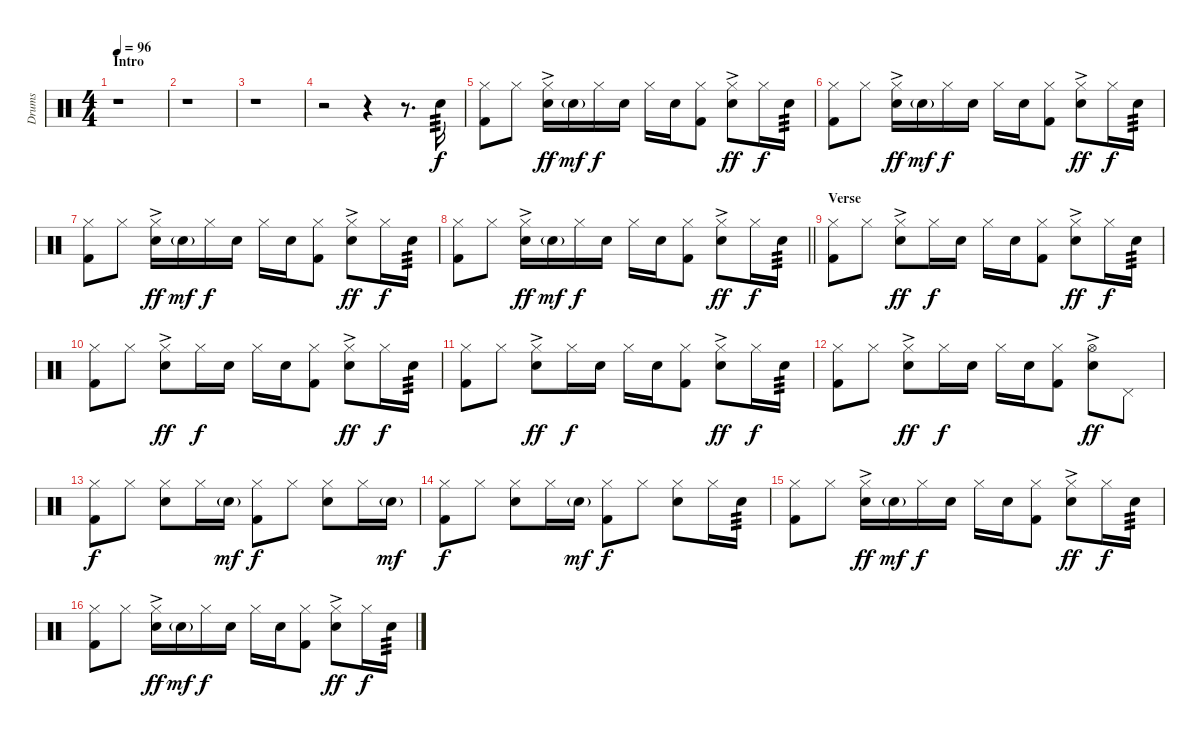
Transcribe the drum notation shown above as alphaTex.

\track ("Drums" "Drums") {instrument percussion}
\staff {score}
\articulation defaults
\ts (4 4)
\section ("" "Intro")
\tempo 96
\clef neutral
\ks c
r.1{dy f} |
r.1 |
r.1 |
r.2 r.4 r.8{d} "Electric Snare (hit)".16{tp 3} |
("Hi-Hat (closed)" "Kick (hit) 2").8 "Hi-Hat (closed)".8 ("Hi-Hat (closed)"{ac} "Electric Snare (hit)"{ac}).16{dy ff} "Electric Snare (hit)"{g}.16{dy mf} "Hi-Hat (closed)".16{dy f} "Electric Snare (hit)".16 "Hi-Hat (closed)".16 "Electric Snare (hit)".16 ("Hi-Hat (closed)" "Kick (hit) 2").8 ("Hi-Hat (closed)"{ac} "Electric Snare (hit)"{ac}).8{dy ff} "Hi-Hat (closed)".16{dy f} "Electric Snare (hit)".16{tp 3} |
("Hi-Hat (closed)" "Kick (hit) 2").8 "Hi-Hat (closed)".8 ("Hi-Hat (closed)"{ac} "Electric Snare (hit)"{ac}).16{dy ff} "Electric Snare (hit)"{g}.16{dy mf} "Hi-Hat (closed)".16{dy f} "Electric Snare (hit)".16 "Hi-Hat (closed)".16 "Electric Snare (hit)".16 ("Hi-Hat (closed)" "Kick (hit) 2").8 ("Hi-Hat (closed)"{ac} "Electric Snare (hit)"{ac}).8{dy ff} "Hi-Hat (closed)".16{dy f} "Electric Snare (hit)".16{tp 3} |
("Hi-Hat (closed)" "Kick (hit) 2").8 "Hi-Hat (closed)".8 ("Hi-Hat (closed)"{ac} "Electric Snare (hit)"{ac}).16{dy ff} "Electric Snare (hit)"{g}.16{dy mf} "Hi-Hat (closed)".16{dy f} "Electric Snare (hit)".16 "Hi-Hat (closed)".16 "Electric Snare (hit)".16 ("Hi-Hat (closed)" "Kick (hit) 2").8 ("Hi-Hat (closed)"{ac} "Electric Snare (hit)"{ac}).8{dy ff} "Hi-Hat (closed)".16{dy f} "Electric Snare (hit)".16{tp 3} |
\barLineRight lightlight
("Hi-Hat (closed)" "Kick (hit) 2").8 "Hi-Hat (closed)".8 ("Hi-Hat (closed)"{ac} "Electric Snare (hit)"{ac}).16{dy ff} "Electric Snare (hit)"{g}.16{dy mf} "Hi-Hat (closed)".16{dy f} "Electric Snare (hit)".16 "Hi-Hat (closed)".16 "Electric Snare (hit)".16 ("Hi-Hat (closed)" "Kick (hit) 2").8 ("Hi-Hat (closed)"{ac} "Electric Snare (hit)"{ac}).8{dy ff} "Hi-Hat (closed)".16{dy f} "Electric Snare (hit)".16{tp 3} |
\section ("" "Verse")
("Hi-Hat (closed)" "Kick (hit) 2").8 "Hi-Hat (closed)".8 ("Hi-Hat (closed)"{ac} "Electric Snare (hit)"{ac}).8{dy ff} "Hi-Hat (closed)".16{dy f} "Electric Snare (hit)".16 "Hi-Hat (closed)".16 "Electric Snare (hit)".16 ("Hi-Hat (closed)" "Kick (hit) 2").8 ("Hi-Hat (closed)"{ac} "Electric Snare (hit)"{ac}).8{dy ff} "Hi-Hat (closed)".16{dy f} "Electric Snare (hit)".16{tp 3} |
("Hi-Hat (closed)" "Kick (hit) 2").8 "Hi-Hat (closed)".8 ("Hi-Hat (closed)"{ac} "Electric Snare (hit)"{ac}).8{dy ff} "Hi-Hat (closed)".16{dy f} "Electric Snare (hit)".16 "Hi-Hat (closed)".16 "Electric Snare (hit)".16 ("Hi-Hat (closed)" "Kick (hit) 2").8 ("Hi-Hat (closed)"{ac} "Electric Snare (hit)"{ac}).8{dy ff} "Hi-Hat (closed)".16{dy f} "Electric Snare (hit)".16{tp 3} |
("Hi-Hat (closed)" "Kick (hit) 2").8 "Hi-Hat (closed)".8 ("Hi-Hat (closed)"{ac} "Electric Snare (hit)"{ac}).8{dy ff} "Hi-Hat (closed)".16{dy f} "Electric Snare (hit)".16 "Hi-Hat (closed)".16 "Electric Snare (hit)".16 ("Hi-Hat (closed)" "Kick (hit) 2").8 ("Hi-Hat (closed)"{ac} "Electric Snare (hit)"{ac}).8{dy ff} "Hi-Hat (closed)".16{dy f} "Electric Snare (hit)".16{tp 3} |
("Hi-Hat (closed)" "Kick (hit) 2").8 "Hi-Hat (closed)".8 ("Hi-Hat (closed)"{ac} "Electric Snare (hit)"{ac}).8{dy ff} "Hi-Hat (closed)".16{dy f} "Electric Snare (hit)".16 "Hi-Hat (closed)".16 "Electric Snare (hit)".16 ("Hi-Hat (closed)" "Kick (hit) 2").8 ("Hi-Hat (open)"{ac} "Electric Snare (hit)"{ac}).8{dy ff} "Pedal Hi-Hat (hit)".8 |
("Hi-Hat (closed)" "Kick (hit) 2").8{dy f} "Hi-Hat (closed)".8 ("Hi-Hat (closed)" "Electric Snare (hit)").8 "Hi-Hat (closed)".16 "Electric Snare (hit)"{g}.16{dy mf} ("Hi-Hat (closed)" "Kick (hit) 2").8{dy f} "Hi-Hat (closed)".8 ("Hi-Hat (closed)" "Electric Snare (hit)").8 "Hi-Hat (closed)".16 "Electric Snare (hit)"{g}.16{dy mf} |
("Hi-Hat (closed)" "Kick (hit) 2").8{dy f} "Hi-Hat (closed)".8 ("Hi-Hat (closed)" "Electric Snare (hit)").8 "Hi-Hat (closed)".16 "Electric Snare (hit)"{g}.16{dy mf} ("Hi-Hat (closed)" "Kick (hit) 2").8{dy f} "Hi-Hat (closed)".8 ("Hi-Hat (closed)" "Electric Snare (hit)").8 "Hi-Hat (closed)".16 "Electric Snare (hit)".16{tp 3} |
("Hi-Hat (closed)" "Kick (hit) 2").8 "Hi-Hat (closed)".8 ("Hi-Hat (closed)"{ac} "Electric Snare (hit)"{ac}).16{dy ff} "Electric Snare (hit)"{g}.16{dy mf} "Hi-Hat (closed)".16{dy f} "Electric Snare (hit)".16 "Hi-Hat (closed)".16 "Electric Snare (hit)".16 ("Hi-Hat (closed)" "Kick (hit) 2").8 ("Hi-Hat (closed)"{ac} "Electric Snare (hit)"{ac}).8{dy ff} "Hi-Hat (closed)".16{dy f} "Electric Snare (hit)".16{tp 3} |
("Hi-Hat (closed)" "Kick (hit) 2").8 "Hi-Hat (closed)".8 ("Hi-Hat (closed)"{ac} "Electric Snare (hit)"{ac}).16{dy ff} "Electric Snare (hit)"{g}.16{dy mf} "Hi-Hat (closed)".16{dy f} "Electric Snare (hit)".16 "Hi-Hat (closed)".16 "Electric Snare (hit)".16 ("Hi-Hat (closed)" "Kick (hit) 2").8 ("Hi-Hat (closed)"{ac} "Electric Snare (hit)"{ac}).8{dy ff} "Hi-Hat (closed)".16{dy f} "Electric Snare (hit)".16{tp 3}
